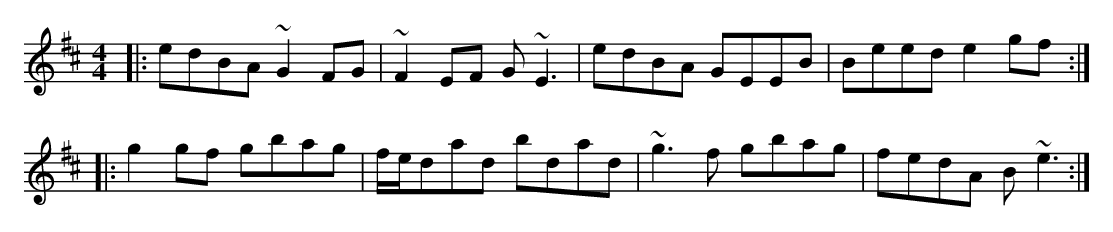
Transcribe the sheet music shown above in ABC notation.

X:1
M:4/4
K:Edor
|:edBA ~G2 FG|~F2 EF G ~E3|edBA GEEB|Beed e2 gf:|
|:g2gf gbag|f/e/dad bdad|~g3 f gbag|fedA B ~e3:|
